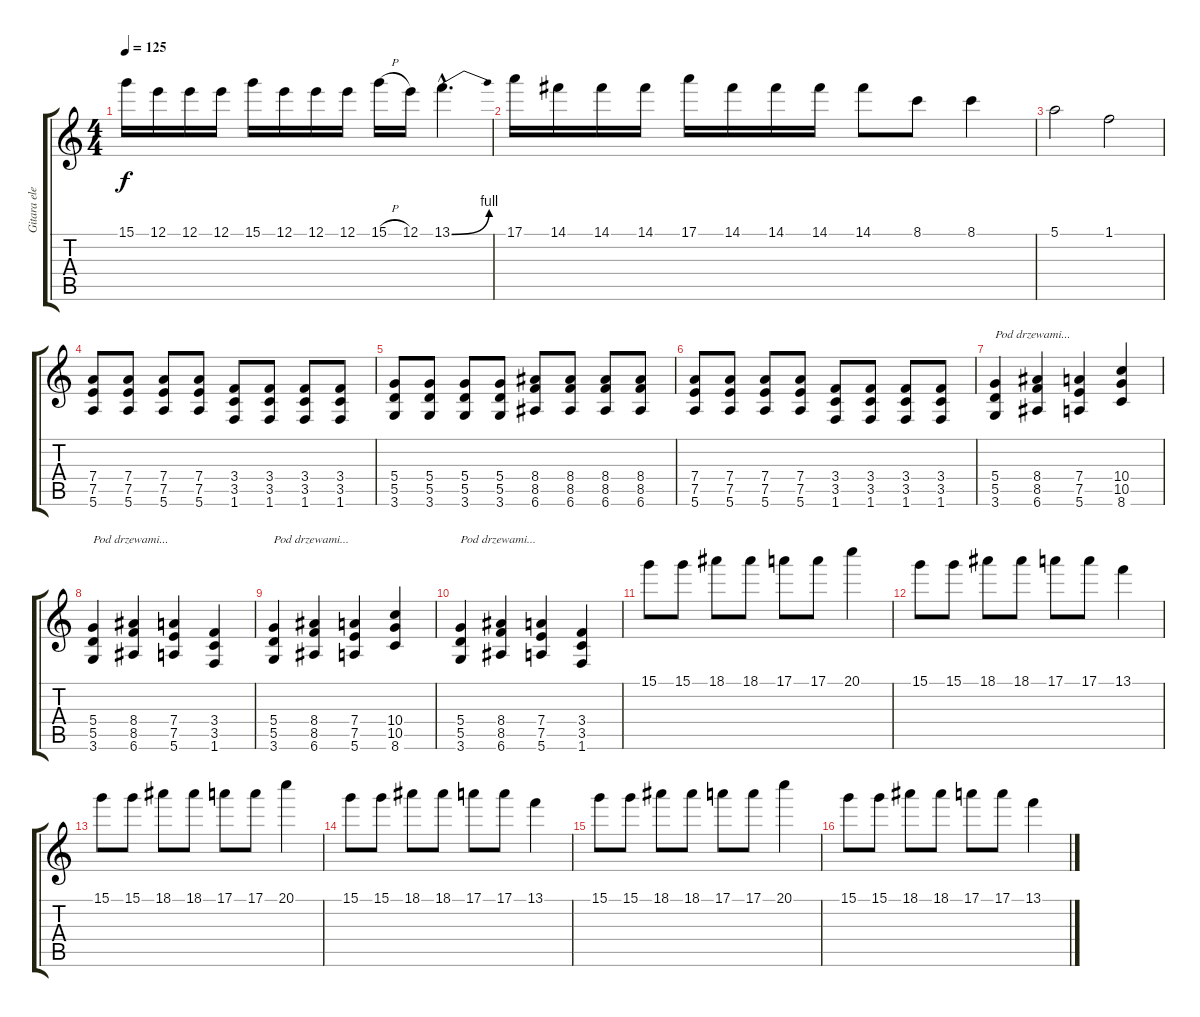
\track ("Gitara elektryczna" "Gitara ele") {instrument distortionguitar}
\staff {score tabs}
\tuning (E4 B3 G3 D3 A2 E2) {hide}
\ts (4 4)
\tempo 125
\clef g2
\ks c
15.1.16{dy f} 12.1.16 12.1.16 12.1.16 15.1.16 12.1.16 12.1.16 12.1.16 15.1{h}.16 12.1.16 13.1{be (bend 0 0 60 4) hac}.4{d} |
17.1.16 14.1.16 14.1.16 14.1.16 17.1.16 14.1.16 14.1.16 14.1.16 14.1.8 8.1.8 8.1.4 |
5.1.2 1.1.2 |
(7.4 7.5 5.6).8 (7.4 7.5 5.6).8 (7.4 7.5 5.6).8 (7.4 7.5 5.6).8 (3.4 3.5 1.6).8 (3.4 3.5 1.6).8 (3.4 3.5 1.6).8 (3.4 3.5 1.6).8 |
(5.4 5.5 3.6).8 (5.4 5.5 3.6).8 (5.4 5.5 3.6).8 (5.4 5.5 3.6).8 (8.4 8.5 6.6).8 (8.4 8.5 6.6).8 (8.4 8.5 6.6).8 (8.4 8.5 6.6).8 |
(7.4 7.5 5.6).8 (7.4 7.5 5.6).8 (7.4 7.5 5.6).8 (7.4 7.5 5.6).8 (3.4 3.5 1.6).8 (3.4 3.5 1.6).8 (3.4 3.5 1.6).8 (3.4 3.5 1.6).8 |
(5.4 5.5 3.6).4{txt "Pod drzewami..."} (8.4 8.5 6.6).4 (7.4 7.5 5.6).4 (10.4 10.5 8.6).4 |
(5.4 5.5 3.6).4{txt "Pod drzewami..."} (8.4 8.5 6.6).4 (7.4 7.5 5.6).4 (3.4 3.5 1.6).4 |
(5.4 5.5 3.6).4{txt "Pod drzewami..."} (8.4 8.5 6.6).4 (7.4 7.5 5.6).4 (10.4 10.5 8.6).4 |
(5.4 5.5 3.6).4{txt "Pod drzewami..."} (8.4 8.5 6.6).4 (7.4 7.5 5.6).4 (3.4 3.5 1.6).4 |
15.1.8 15.1.8 18.1.8 18.1.8 17.1.8 17.1.8 20.1.4 |
15.1.8 15.1.8 18.1.8 18.1.8 17.1.8 17.1.8 13.1.4 |
15.1.8 15.1.8 18.1.8 18.1.8 17.1.8 17.1.8 20.1.4 |
15.1.8 15.1.8 18.1.8 18.1.8 17.1.8 17.1.8 13.1.4 |
15.1.8 15.1.8 18.1.8 18.1.8 17.1.8 17.1.8 20.1.4 |
15.1.8 15.1.8 18.1.8 18.1.8 17.1.8 17.1.8 13.1.4
